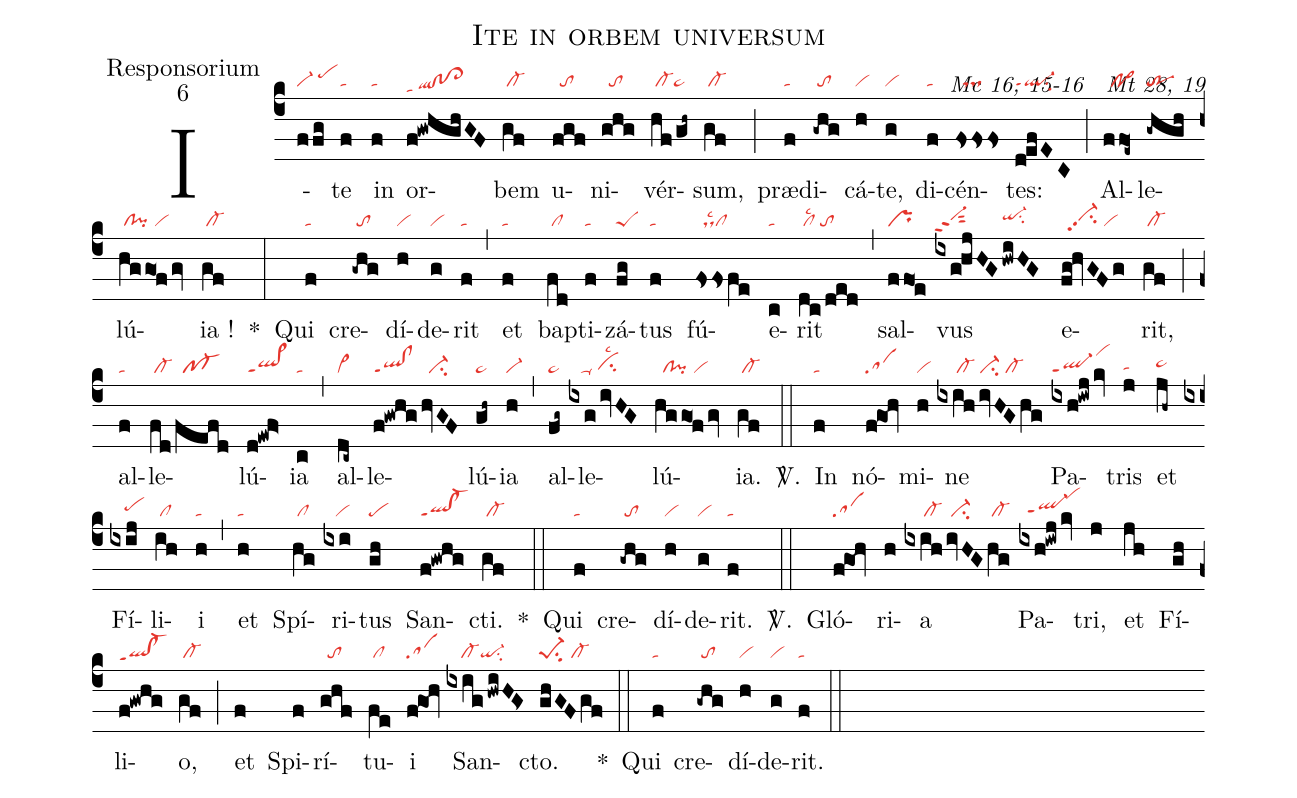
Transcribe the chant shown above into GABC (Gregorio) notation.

name:Ite in orbem universum;
office-part:Responsorium;
mode:6;
commentary:Mc 16, 15-16 ꝟ Mt 28, 19;
nabc-lines:1;
%%
(c4)
I(f/fg|vi-/pehi)te(f|ta) in(f|ta) or(f!gwhghGF|tahd/qlhe!clhe!cl>he)bem(gf|/cl-)
u(fgf|//to)ni(ghg|//to)vér(hf/gh~|/cl-pe~)sum,(gf|/cl-) (;)
præ(f|ta)di(-ghg|/to)cá(h|vi)te,(g|vi) di(f|ta)cén(fsss|//ts)tes:(d!efEC|ql-ppt1su2) (;)
Al(f/fo1e~|//po>)le(-ghgh|tr)lú(hg/go1f/gv|/cl!pi/vi)ia !(gf|/cl-) *(:)

Qui(f|ta) cre(-ghg|/to)dí(h|vi)de(g|vi)rit(f|ta) (,)
et(f|ta) bap(fd|/cl)ti(f|ta)zá(fg|peS)tus(f|ta) fú(fssfe|//ds``cllsc1)e(c|ta)rit(dc/ded|/cllsc2/to) (,)
sal(ffo1e|pr)vus(ixghjHG|vi-hhppt2sut2|hwiHG|qi-hhsu2) e(fg!hvGFg|//vi-hhpp2su2/vi)rit,(gf|/cl-) (;)
al(f|ta)le(fd|/cl-|/fefd|//pf-)lú(d!ewf>|ql>ppt1)ia(c|ta) (,)
al(dc~|cl~)le(f!gwhg|ql!clppt1|hvGF|//ci-)lú(gh~|pe~)ia(h|vi-) (,)
al(fg~|pe~)le(ixgivHG|///ta-/cihglsc2)lú(hg/go1fgv|//cl!pi/vi)ia.(gf|/cl-) <sp>V/</sp>.(::)

In(f|ta) nó(f!go1!hv|sa)mi(h|vi)ne(ixihivHGhg|/////cl-/ci-/cl-) Pa(ixh!iwj/kv|ql-ppt1vihl)tris(j|tahg)
et(jh~|pe~hh) Fí(ixij|////pehh)li(ih|/cl)i(h|ta) (,)
et(h|ta) Spí(hg|/cl)ri(ixi|///vi)tus(gh|pe) San(f!gwhg|ql!cl-ppt1)cti.(gf|/cl-) *(::)

Qui(f|ta) cre(-ghg|/to)dí(h|vi)de(g|vi)rit.(f|ta) <sp>V/</sp>.(::)

Gló(f!go1!hv|sa)ri(h)a(ixih|/////cl-|ivHG|/ci-|hg|/cl-) Pa(ixh!iwj/kv|//ql-hgppt1`vihl)tri,(j)
et(jh) Fí(gh)li(f!gwhg|qlhe!cl-heppt1)o,(gf|/cl-) (;)
et(f) Spi(f)rí(ghf|//to)tu(fe|/cl)i(f!go1!hv|sa) San(ixighwiHG>|////cl-qi-su2)cto.(ghGFgf|pe-1su2/cl-) *(::)

Qui(f|ta) cre(-ghg|/to)dí(h|vi)de(g|vi)rit.(f|ta) (::)
